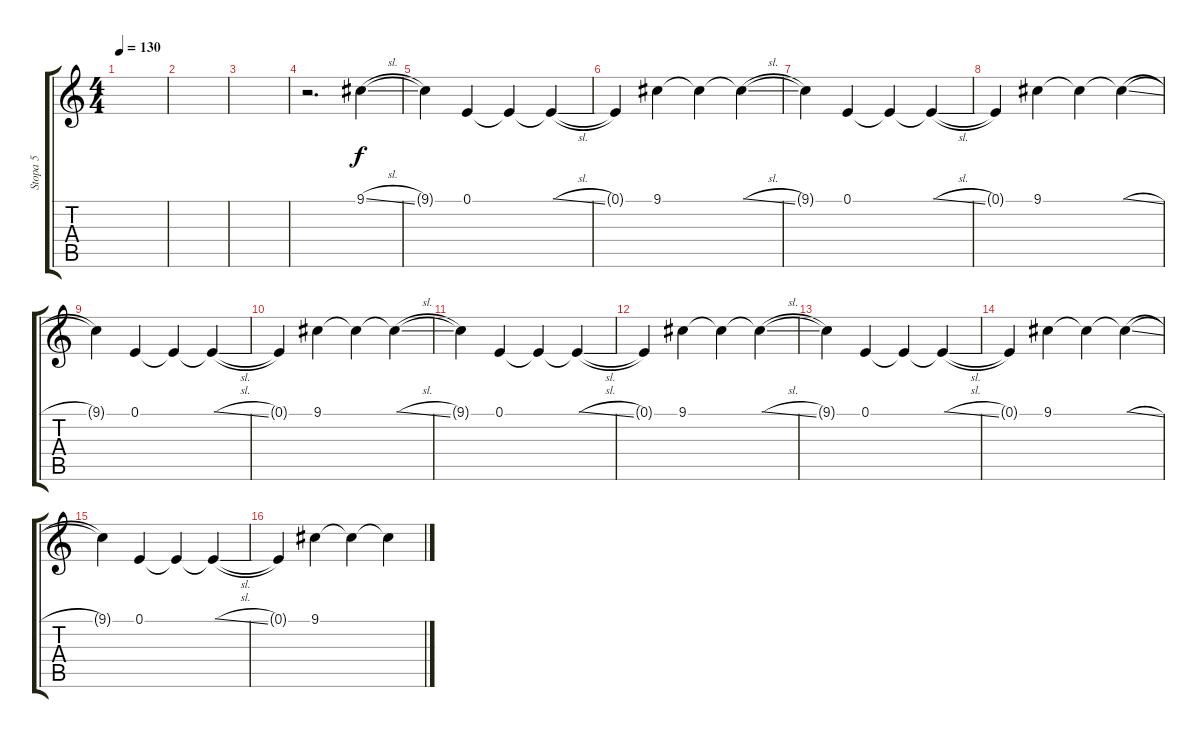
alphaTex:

\track ("Stopa 5" "Stopa 5") {instrument stringensemble1}
\staff {score tabs}
\tuning (E4 B3 G3 D3 A2 E2) {hide}
\ts (4 4)
\tempo 130
\clef g2
\ks c
|
|
|
r.2{d} 9.1{sl}.4{volume 0} |
9.1{t}.4{volume 13} 0.1.4 0.1{t}.4 0.1{sl t}.4 |
0.1{t}.4 9.1.4 9.1{t}.4 9.1{sl t}.4 |
9.1{t}.4 0.1.4 0.1{t}.4 0.1{sl t}.4 |
0.1{t}.4 9.1.4 9.1{t}.4 9.1{sl t}.4 |
9.1{t}.4 0.1.4 0.1{t}.4 0.1{sl t}.4 |
0.1{t}.4 9.1.4 9.1{t}.4 9.1{sl t}.4 |
9.1{t}.4 0.1.4 0.1{t}.4 0.1{sl t}.4 |
0.1{t}.4 9.1.4 9.1{t}.4 9.1{sl t}.4 |
9.1{t}.4 0.1.4 0.1{t}.4 0.1{sl t}.4 |
0.1{t}.4 9.1.4 9.1{t}.4 9.1{sl t}.4 |
9.1{t}.4 0.1.4 0.1{t}.4 0.1{sl t}.4 |
0.1{t}.4 9.1.4 9.1{t}.4 9.1{sl t}.4
